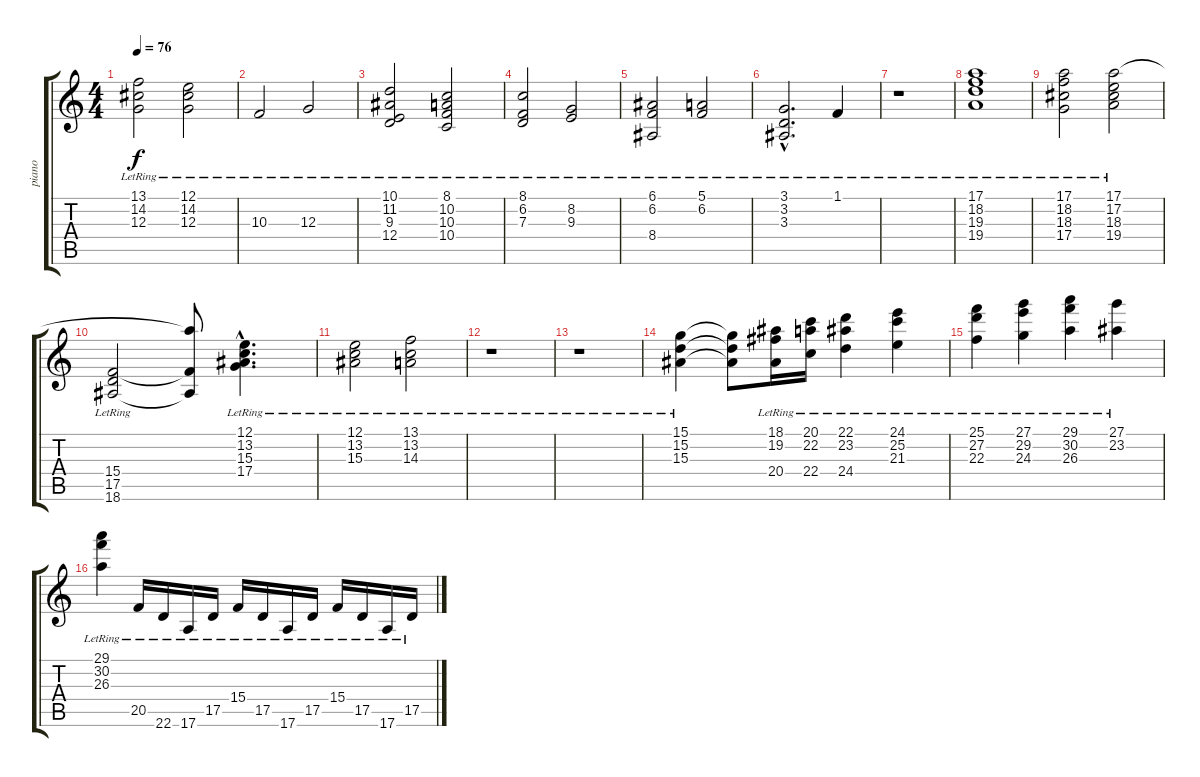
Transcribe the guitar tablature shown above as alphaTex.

\track ("piano" "piano") {instrument acousticgrandpiano}
\staff {score tabs}
\tuning (E4 B3 G3 D3 A2 E2) {hide}
\ts (4 4)
\tempo 76
\clef g2
\ks c
(13.1{lr} 14.2{lr} 12.3{lr}).2{dy f} (12.1{lr} 14.2{lr} 12.3{lr}).2 |
10.3{lr}.2 12.3{lr}.2 |
(10.1{lr} 11.2{lr} 9.3{lr} 12.4{lr}).2 (8.1{lr} 10.2{lr} 10.3{lr} 10.4{lr}).2 |
(8.1{lr} 6.2{lr} 7.3{lr}).2 (8.2{lr} 9.3{lr}).2 |
(6.1{lr} 6.2{lr} 8.4{lr}).2 (5.1{lr} 6.2{lr}).2 |
(3.1{hac lr} 3.2{hac lr} 3.3{hac lr}).2{d} 1.1{lr}.4 |
r.1 |
(17.1{lr} 18.2{lr} 19.3{lr} 19.4{lr}).1 |
(17.1{lr} 18.2{lr} 18.3{lr} 17.4{lr}).2 (17.1{lr} 17.2{lr} 18.3{lr} 19.4{lr}).2 |
(15.4{lr} 17.5{lr} 18.6{lr}).2 (17.1{t} 15.4{t} 18.6{t}).8 (12.1{hac lr} 13.2{hac lr} 15.3{hac lr} 17.4{hac lr}).4{d} |
(12.1{lr} 13.2{lr} 15.3{lr}).2 (13.1{lr} 13.2{lr} 14.3{lr}).2 |
r.1 |
r.1 |
(15.1{lr} 15.2{lr} 15.3{lr}).4 (15.1{t} 15.2{t} 15.3{t}).8 (18.1{lr} 19.2{lr} 20.4{lr}).16 (20.1{lr} 22.2{lr} 22.4{lr}).16 (22.1{lr} 23.2{lr} 24.4{lr}).4 (24.1{lr} 25.2{lr} 21.3{lr}).4 |
(25.1{lr} 27.2{lr} 22.3{lr}).4 (27.1{lr} 29.2{lr} 24.3{lr}).4 (29.1{lr} 30.2{lr} 26.3{lr}).4 (27.1{lr} 23.2{lr}).4 |
(29.1{lr} 30.2{lr} 26.3{lr}).4 20.5{lr}.16 22.6{lr}.16 17.6{lr}.16 17.5{lr}.16 15.4{lr}.16 17.5{lr}.16 17.6{lr}.16 17.5{lr}.16 15.4{lr}.16 17.5{lr}.16 17.6{lr}.16 17.5{lr}.16
